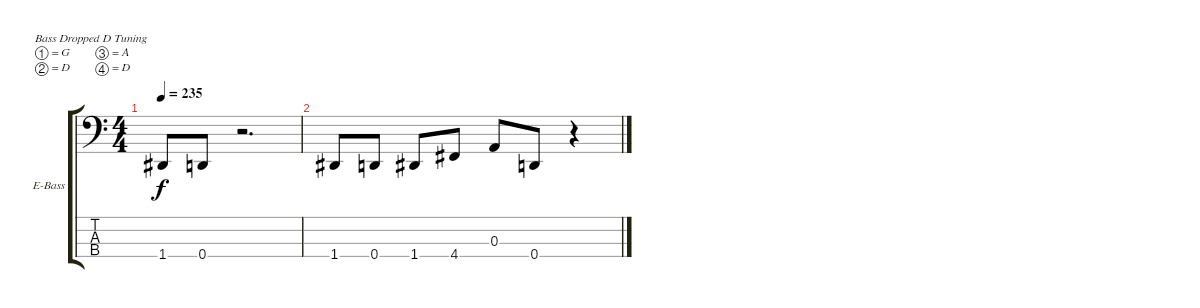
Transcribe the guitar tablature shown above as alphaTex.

\defaultSystemsLayout 4
\bracketExtendMode groupsimilarinstruments
\firstSystemTrackNameOrientation horizontal
\otherSystemsTrackNameOrientation horizontal
\track ("Electric Bass" "E-Bass") {instrument electricbassfinger}
\staff {score tabs}
\tuning (G2 D2 A1 D1)
\ts (4 4)
\tempo 235
\clef f4
\ks c
1.4.8{dy f} 0.4.8 r.2{d} |
1.4.8 0.4.8 1.4.8 4.4.8 0.3.8 0.4.8 r.4
